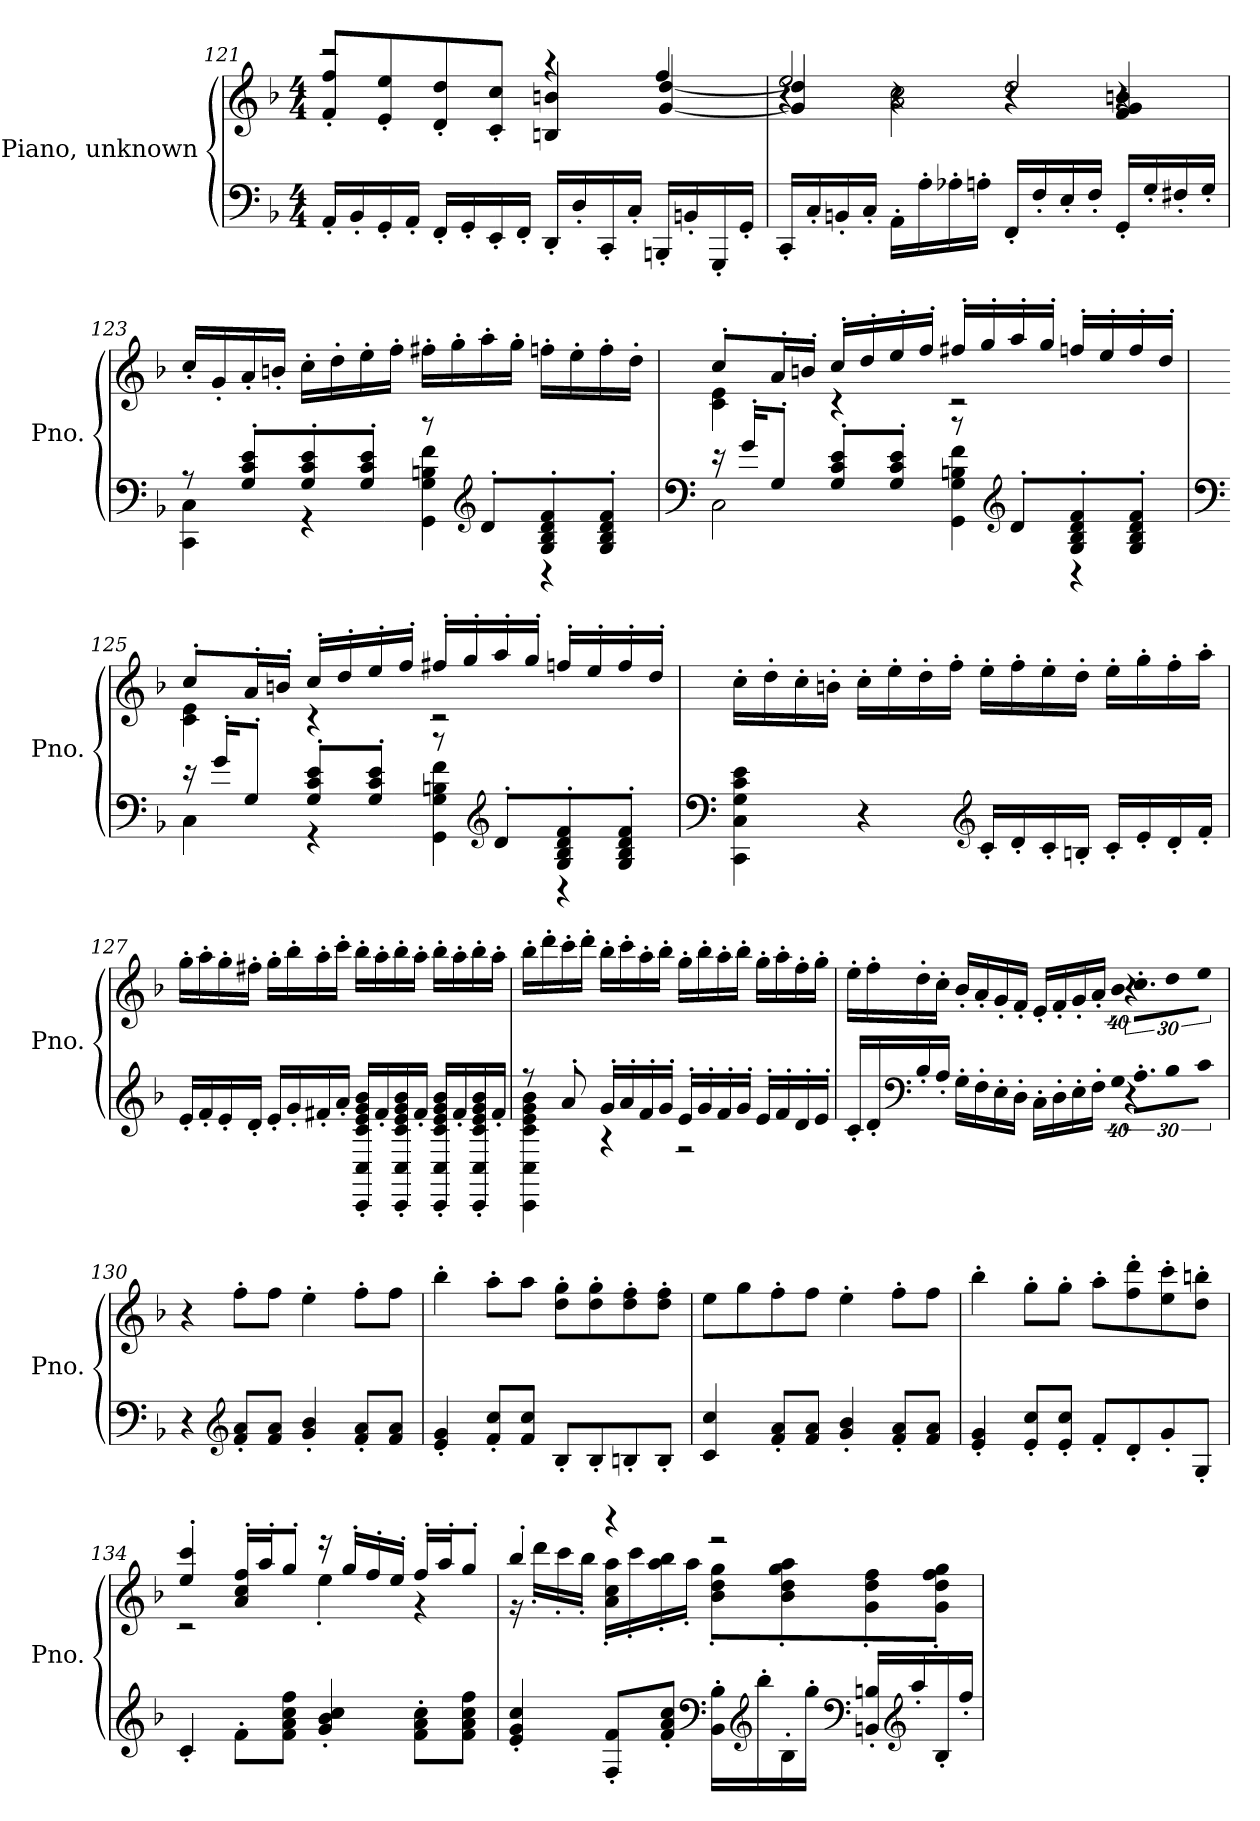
**kern	**kern
*part1	*part1
*staff2	*staff1
*I"Piano, unknown	*
*I'Pno.	*
*clefF4	*clefG2
*k[b-]	*k[b-]
*M4/4	*M4/4
=121	=121
*	*^
16AA'/LL	2r	8f/' 8ff/'L
16BB-'/	.	.
16GG'/	.	8e/' 8ee/'
16AA'/JJ	.	.
16FF'/LL	.	8d/' 8dd/'
16GG'/	.	.
16EE'/	.	8c/' 8cc/'J
16FF'/JJ	.	.
16DD'/LL	4r	4Bn/ 4bn/
16D'/	.	.
16CC'/	.	.
16C'/JJ	.	.
16BBBn'/LL	4ff/	[4g/ [4dd/
16BBn'/	.	.
16GGG'/	.	.
16GG'/JJ	.	.
!!LO:LB:g=z
=122	=122	=122
*	*	*^
16CC'/LL	2ee/	4r	4g/] 4dd/]
16C'/	.	.	.
16BBn'/	.	.	.
16C'/JJ	.	.	.
16AA'\LL	.	2a\ 2cc\	4r
16A'\	.	.	.
16A-X'\	.	.	.
16An'\JJ	.	.	.
16FF'/LL	2dd/	.	4r
16F'/	.	.	.
16E'/	.	.	.
16F'/JJ	.	.	.
16GG'/LL	.	4r	4f/ 4g/ 4bn/
16G'/	.	.	.
16F#X'/	.	.	.
16G'/JJ	.	.	.
*	*v	*v	*v
=123	=123
*^	*
8r	4CC\ 4C\	16cc'/LL
.	.	16g'/
8G/' 8c/' 8e/'L	.	16a'/
.	.	16bn'/JJ
8G/' 8c/' 8e/'	4r	16cc'\LL
.	.	16dd'\
8G/' 8c/' 8e/'J	.	16ee'\
.	.	16ff'\JJ
8r	4GG\ 4G\ 4Bn\ 4f\	16ff#X'\LL
.	.	16gg'\
*clefG2	*	*
8d'/L	.	16aa'\
.	.	16gg'\JJ
8G/' 8B/' 8d/' 8f/'	4r	16ffn'\LL
.	.	16ee'\
8G/' 8B/' 8d/' 8f/'J	.	16ff'\
.	.	16dd'\JJ
!!LO:LB:g=z
=124	=124	=124
*clefF4	*	*
*	*	*^
16r	2C\	8cc'/L	4c\ 4e\
16g'/KL	.	.	.
8G'/J	.	16a'/L	.
.	.	16bn'/JJ	.
8G/' 8c/' 8e/'L	.	16cc'/LL	4r
.	.	16dd'/	.
8G/' 8c/' 8e/'J	.	16ee'/	.
.	.	16ff'/JJ	.
8r	4GG\ 4G\ 4Bn\ 4f\	16ff#X'/LL	2r
.	.	16gg'/	.
*clefG2	*	*	*
8d'/L	.	16aa'/	.
.	.	16gg'/JJ	.
8G/' 8B/' 8d/' 8f/'	4r	16ffn'/LL	.
.	.	16ee'/	.
8G/' 8B/' 8d/' 8f/'J	.	16ff'/	.
.	.	16dd'/JJ	.
=125	=125	=125	=125
*clefF4	*	*	*
16r	4C\	8cc'/L	4c\ 4e\
16g'/KL	.	.	.
8G'/J	.	16a'/L	.
.	.	16bn'/JJ	.
8G/' 8c/' 8e/'L	4r	16cc'/LL	4r
.	.	16dd'/	.
8G/' 8c/' 8e/'J	.	16ee'/	.
.	.	16ff'/JJ	.
8r	4GG\ 4G\ 4Bn\ 4f\	16ff#X'/LL	2r
.	.	16gg'/	.
*clefG2	*	*	*
8d'/L	.	16aa'/	.
.	.	16gg'/JJ	.
8G/' 8B/' 8d/' 8f/'	4r	16ffn'/LL	.
.	.	16ee'/	.
8G/' 8B/' 8d/' 8f/'J	.	16ff'/	.
.	.	16dd'/JJ	.
*v	*v	*	*
*	*v	*v
!!LO:LB:g=z
=126	=126
*clefF4	*
4CC\ 4C\ 4G\ 4c\ 4e\	16cc'\LL
.	16dd'\
.	16cc'\
.	16bn'\JJ
4r	16cc'\LL
.	16ee'\
.	16dd'\
.	16ff'\JJ
*clefG2	*
16c'/LL	16ee'\LL
16d'/	16ff'\
16c'/	16ee'\
16Bn'/JJ	16dd'\JJ
16c'/LL	16ee'\LL
16e'/	16gg'\
16d'/	16ff'\
16f'/JJ	16aa'\JJ
=127	=127
16e'/LL	16gg'\LL
16f'/	16aa'\
16e'/	16gg'\
16d'/JJ	16ff#X'\JJ
16e'/LL	16gg'\LL
16g'/	16bb-'\
16f#X'/	16aa'\
16a'/JJ	16ccc'\JJ
16CC/' 16C/' 16c/' 16e/' 16g/' 16b-/'LL	16bb-'\LL
16f#'/	16aa'\
16CC/' 16C/' 16c/' 16e/' 16g/' 16b-/'	16bb-'\
16f#'/JJ	16aa'\JJ
16CC/' 16C/' 16c/' 16e/' 16g/' 16b-/'LL	16bb-'\LL
16f#'/	16aa'\
16CC/' 16C/' 16c/' 16e/' 16g/' 16b-/'	16bb-'\
16f#'/JJ	16aa'\JJ
!!LO:LB:g=z
=128	=128
*^	*
8r	4CC\ 4C\ 4c\ 4e\ 4g\ 4b-\	16bb-'\LL
.	.	16ddd'\
8a'/	.	16ccc'\
.	.	16ddd'\JJ
16g'/LL	4r	16bb-'\LL
16a'/	.	16ccc'\
16f'/	.	16aa'\
16g'/JJ	.	16bb-'\JJ
16e'/LL	2r	16gg'\LL
16g'/	.	16bb-'\
16f'/	.	16aa'\
16g'/JJ	.	16bb-'\JJ
16e'/LL	.	16gg'\LL
16f'/	.	16aa'\
16d'/	.	16ff'\
16e'/JJ	.	16gg'\JJ
*v	*v	*
=129	=129
16c'/LL	16ee'\LL
16d'/	16ff'\
*clefF4	*
16B-'/	16dd'\
16A'/JJ	16cc'\JJ
16G'\LL	16b-'/LL
16F'\	16a'/
16E'\	16g'/
16D'\JJ	16f'/JJ
16C'\LL	16e'/LL
16D'\	16f'/
16E'\	16g'/
16F'\JJ	16a'/JJ
!LO:N:vis=32	!LO:N:vis=32
640%23G\	640%23b-\
!LO:N:vis=64	!LO:N:vis=64
960%17r	960%17r
!LO:N:vis=32.	!LO:N:vis=32.
1920%103A'\KLL	1920%103cc'\KLL
!LO:N:vis=16	!LO:N:vis=16
1920%137B-\	1920%137dd\
!LO:N:vis=16	!LO:N:vis=16
1920%137c\JJ	1920%137ee\JJ
!!LO:PB:g=z
=130	=130
4r	4r
*clefG2	*
8f/' 8a/'L	8ff'\L
8f/ 8a/J	8ff\J
4g/' 4b-/'	4ee'\
8f/' 8a/'L	8ff'\L
8f/ 8a/J	8ff\J
=131	=131
4e/' 4g/'	4bb-'\
8f/' 8cc/'L	8aa'\L
8f/ 8cc/J	8aa\J
8B-'/L	8dd\' 8gg\'L
8B-'/	8dd\' 8gg\'
8Bn'/	8dd\' 8ff\'
8B'/J	8dd\' 8ff\'J
=132	=132
4c/ 4cc/	8ee\L
.	8gg\
8f/' 8a/'L	8ff'\
8f/ 8a/J	8ff\J
4g/' 4b-/'	4ee'\
8f/' 8a/'L	8ff'\L
8f/ 8a/J	8ff\J
=133	=133
4e/' 4g/'	4bb-'\
8e/' 8cc/'L	8gg'\L
8e/' 8cc/'J	8gg'\J
8f'/L	8aa'\L
8d'/	8ff\' 8ddd\'
8g'/	8ee\' 8ccc\'
8G'/J	8dd\' 8bbn\'J
!!LO:LB:g=z
=134	=134
*	*^
4c'/	4ee/' 4ccc/'	2r
8f'\L	16a/' 16cc/' 16ff/'LL	.
.	16aa'/J	.
8f\ 8a\ 8cc\ 8ff\J	8gg'/J	.
4g/' 4b-/' 4cc/'	16r	4ee'\
.	16gg'/LL	.
.	16ff'/	.
.	16ee'/JJ	.
8f\' 8a\' 8cc\'L	16ff'/LL	4r
.	16aa'/J	.
8f\ 8a\ 8cc\ 8ff\J	8gg'/J	.
=135	=135	=135
4e/' 4g/' 4cc/'	4bb-'/	16r
.	.	16ddd'\LL
.	.	16ccc'\
.	.	16bb-'\JJ
8F/' 8f/'L	4r	16a\' 16cc\' 16aa\'LL
.	.	16ccc'\
8f/' 8a/' 8cc/'J	.	16aa\' 16bb-\'
.	.	16aa'\JJ
*clefF4	*	*
16BB-\' 16B-\'LL	2r	8b-\' 8dd\' 8gg\'L
*clefG2	*	*
16bb-'\	.	.
16B-'\	.	8b-\' 8dd\' 8gg\' 8aa\'
16gg'\JJ	.	.
*clefF4	*	*
16BBn/' 16Bn/'LL	.	8g\' 8dd\' 8ff\'
*clefG2	*	*
16aa'/	.	.
16B'/	.	8g\' 8dd\' 8ff\' 8gg\'J
16ff'/JJ	.	.
*	*v	*v
=	=
*-	*-
